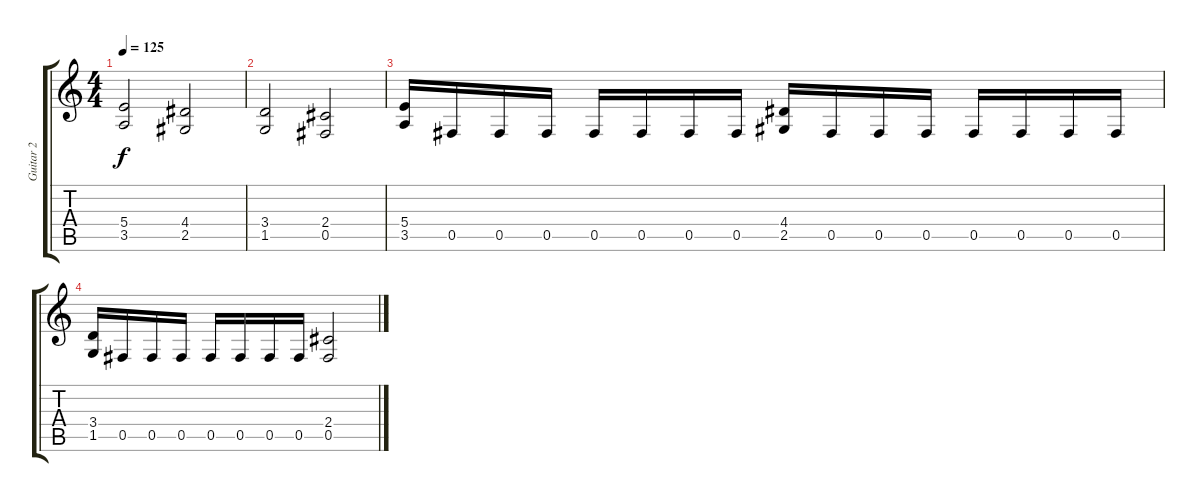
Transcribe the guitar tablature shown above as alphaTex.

\track ("Guitar 2" "Guitar 2") {instrument overdrivenguitar}
\staff {score tabs}
\tuning (Db4 Ab3 E3 B2 Gb2 Db2) {hide}
\ts (4 4)
\tempo 125
\clef g2
\ks c
(5.4 3.5).2{dy f} (4.4 2.5).2 |
(3.4 1.5).2 (2.4 0.5).2 |
(5.4 3.5).16 0.5.16 0.5.16 0.5.16 0.5.16 0.5.16 0.5.16 0.5.16 (4.4 2.5).16 0.5.16 0.5.16 0.5.16 0.5.16 0.5.16 0.5.16 0.5.16 |
(3.4 1.5).16 0.5.16 0.5.16 0.5.16 0.5.16 0.5.16 0.5.16 0.5.16 (2.4 0.5).2
